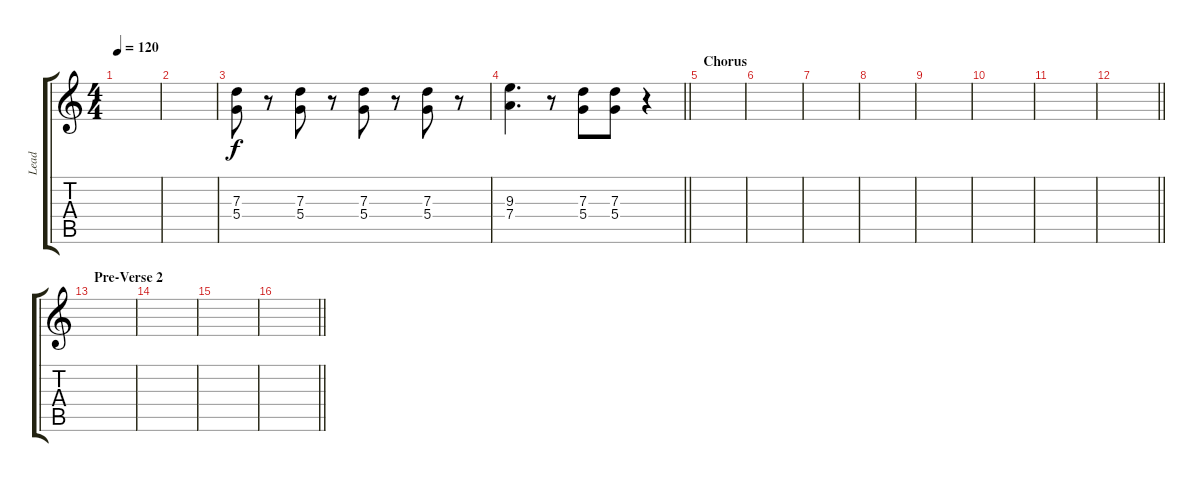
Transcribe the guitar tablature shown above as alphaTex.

\track ("Lead" "Lead") {instrument overdrivenguitar}
\staff {score tabs}
\tuning (E4 B3 G3 D3 A2 E2) {hide}
\ts (4 4)
\tempo 120
\clef g2
\ks c
|
|
(7.3 5.4).8 r.8 (7.3 5.4).8 r.8 (7.3 5.4).8 r.8 (7.3 5.4).8 r.8 |
\barLineRight lightlight
(9.3 7.4).4{d} r.8 (7.3 5.4).8 (7.3 5.4).8 r.4 |
\section ("" "Chorus")
|
|
|
|
|
|
|
\barLineRight lightlight
|
\section ("" "Pre-Verse 2")
|
|
|
\barLineRight lightlight
